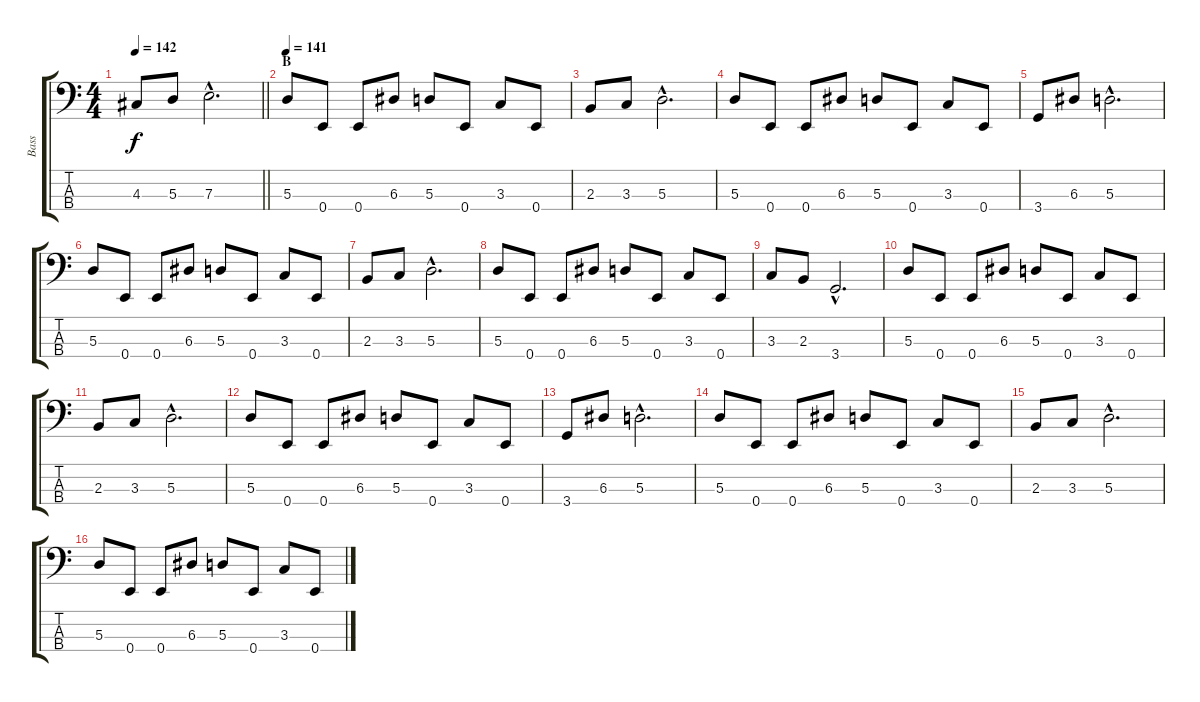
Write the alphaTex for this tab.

\track ("Bass" "Bass") {instrument electricbassfinger}
\staff {score tabs}
\tuning (G2 D2 A1 E1) {hide}
\ts (4 4)
\tempo 142
\clef f4
\barLineRight lightlight
\ks c
4.3.8{dy f} 5.3.8 7.3{hac}.2{d} |
\section ("" "B")
\tempo 141
5.3.8 0.4.8 0.4.8 6.3.8 5.3.8 0.4.8 3.3.8 0.4.8 |
2.3.8 3.3.8 5.3{hac}.2{d} |
5.3.8 0.4.8 0.4.8 6.3.8 5.3.8 0.4.8 3.3.8 0.4.8 |
3.4.8 6.3.8 5.3{hac}.2{d} |
5.3.8 0.4.8 0.4.8 6.3.8 5.3.8 0.4.8 3.3.8 0.4.8 |
2.3.8 3.3.8 5.3{hac}.2{d} |
5.3.8 0.4.8 0.4.8 6.3.8 5.3.8 0.4.8 3.3.8 0.4.8 |
3.3.8 2.3.8 3.4{hac}.2{d} |
5.3.8 0.4.8 0.4.8 6.3.8 5.3.8 0.4.8 3.3.8 0.4.8 |
2.3.8 3.3.8 5.3{hac}.2{d} |
5.3.8 0.4.8 0.4.8 6.3.8 5.3.8 0.4.8 3.3.8 0.4.8 |
3.4.8 6.3.8 5.3{hac}.2{d} |
5.3.8 0.4.8 0.4.8 6.3.8 5.3.8 0.4.8 3.3.8 0.4.8 |
2.3.8 3.3.8 5.3{hac}.2{d} |
5.3.8 0.4.8 0.4.8 6.3.8 5.3.8 0.4.8 3.3.8 0.4.8
